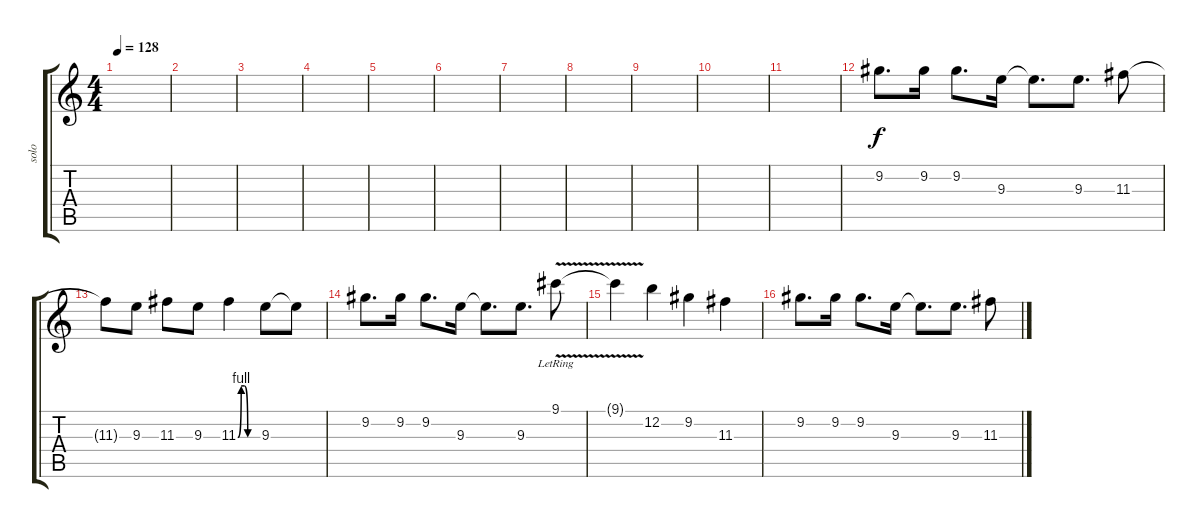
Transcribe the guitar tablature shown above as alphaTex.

\track ("solo" "solo") {instrument distortionguitar}
\staff {score tabs}
\tuning (E4 B3 G3 D3 A2 E2) {hide}
\ts (4 4)
\tempo 128
\clef g2
\ks c
|
|
|
|
|
|
|
|
|
|
|
9.2.8{d} 9.2.16 9.2.8{d} 9.3.16 9.3{t}.8{d} 9.3.8{d} 11.3.8 |
11.3{t}.8 9.3.8 11.3.8 9.3.8 11.3{be (custom 0 0 10 4 20 4 30 0 60 0)}.4 9.3.8 9.3{t}.8 |
9.2.8{d} 9.2.16 9.2.8{d} 9.3.16 9.3{t}.8{d} 9.3.8{d} 9.1{v lr}.8 |
9.1{t}.4 12.2.4 9.2.4 11.3.4 |
9.2.8{d} 9.2.16 9.2.8{d} 9.3.16 9.3{t}.8{d} 9.3.8{d} 11.3.8
